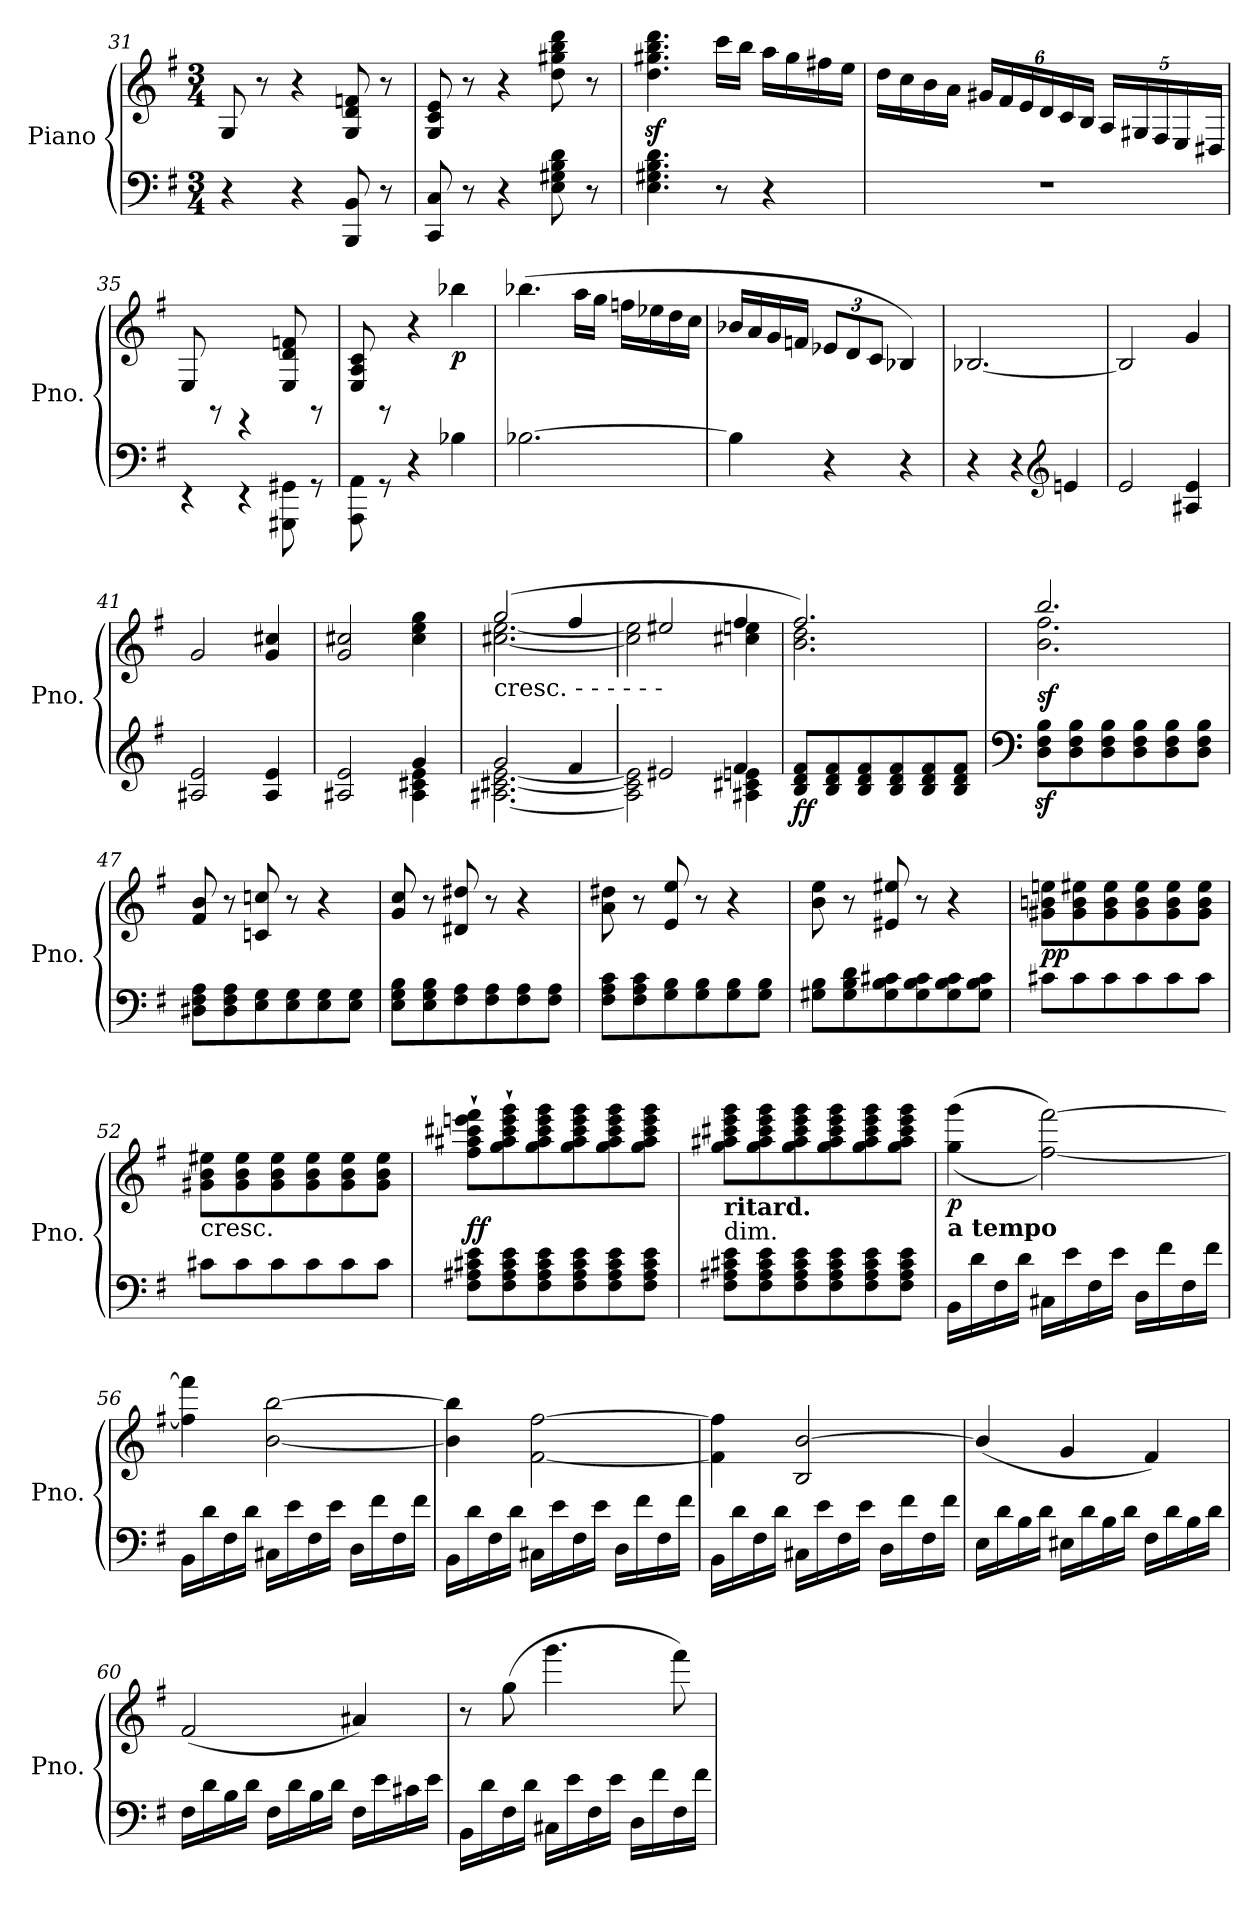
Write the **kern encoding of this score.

**kern	**kern	**dynam
*part1	*part1	*part1
*staff2	*staff1	*staff1/2
*I"Piano	*	*
*I'Pno.	*	*
*clefF4	*clefG2	*
*k[f#]	*k[f#]	*
*G:	*G:	*
*M3/4	*M3/4	*
=31	=31	=31
4r	8G/	.
.	8r	.
4r	4r	.
8BBB/ 8BB/	8G/ 8d/ 8fn/	.
8r	8r	.
=32	=32	=32
8CC/ 8C/	8G/ 8c/ 8e/	.
8r	8r	.
4r	4r	.
8E\ 8G#X\ 8B\ 8d\	8dd\ 8gg#X\ 8bb\ 8ddd\	.
8r	8r	.
!!LO:LB:g=z
=33	=33	=33
4.E\ 4.G#X\ 4.B\ 4.d\	4.dd\z< 4.gg#X\z< 4.bb\z< 4.ddd\z<	.
8r	16ccc\LL	.
.	16bb\JJ	.
4r	16aa\LL	.
.	16gg#\	.
.	16ff#X\	.
.	16ee\JJ	.
=34	=34	=34
2.r	16dd\LL	.
.	16cc\	.
.	16b\	.
.	16a\JJ	.
*	*Xbrackettup	*
.	24g#X/LL	.
.	24f#/	.
.	24e/	.
.	24d/	.
.	24c/	.
.	24B/JJ	.
.	20A/LL	.
.	20G#X/	.
.	20F#/	.
.	20E/	.
.	20D#X/JJ	.
=35	=35	=35
4rEE	8E/	.
.	8rGG	.
4rEE	4rEE	.
8GGG#X\ 8GG#X\	8E/ 8d/ 8fn/	.
8rGG	8rGG	.
=36	=36	=36
8AAA\ 8AA\	8E/ 8A/ 8c/	.
8rGG	8rGG	.
4r	4r	.
!	!	!LO:DY:b
4B-X\	4bb-X\	p
!!LO:PB:g=z
=37	=37	=37
[2.B-X\	(>4.bb-X\	.
.	16aa\LL	.
.	16gg\JJ	.
.	16ffn\LL	.
.	16ee-X\	.
.	16dd\	.
.	16cc\JJ	.
=38	=38	=38
4B-\]	16b-X/LL	.
.	16a/	.
.	16g/	.
.	16fn/JJ	.
4r	12e-X/L	.
.	12d/	.
.	12c/J	.
4r	4B-X/)	.
=39	=39	=39
4r	[2.B-X/	.
4r	.	.
*clefG2	*	*
4en/	.	.
=40	=40	=40
2e/	2B-/]	.
4A#X/ 4e/	4g/	.
=41	=41	=41
2A#X/ 2e/	2g/	.
4A#/ 4e/	4g/ 4cc#X/	.
=42	=42	=42
*^	*	*
2A#X/ 2e/	2ryy	2g/ 2cc#X/	.
4g/	4A#\ 4c#X\ 4e\	4cc#\ 4ee\ 4gg\	.
=43	=43	=43	=43
*	*	*^	*
!	!	!LO:TX:b:t=cresc.  -  -  -  -  -  -	!	!
2g/	[2.A#X\ [2.c#X\ [2.e\	(>2gg/	[2.cc#X\ [2.ee\	.
4f#/	.	4ff#/	.	.
!!LO:LB:g=z	!!
=44	=44	=44	=44	=44
2e#X/	2A#\] 2c#\] 2e\]	2ee#X/	2cc#\] 2ee\]	.
4f#/	4A#X\ 4c#X\ 4en\	4ff#/	4cc#X\ 4een\	.
=45	=45	=45	=45	=45
!	!	!	!	!LO:DY:b=2
!	!	!	!	!LO:DY:n=1:b
*v	*v	*	*	*
8B/ 8d/ 8f#/L	2.ff#/)	2.b\ 2.dd\	f f
8B/ 8d/ 8f#/	.	.	.
8B/ 8d/ 8f#/	.	.	.
8B/ 8d/ 8f#/	.	.	.
8B/ 8d/ 8f#/	.	.	.
8B/ 8d/ 8f#/J	.	.	.
=46	=46	=46	=46
*clefF4	*	*	*
!	!	!	!LO:DY:b
8D\z< 8F#\z< 8B\z<L	2.bb/	2.b\ 2.ff#\	sf
8D\ 8F#\ 8B\	.	.	.
8D\ 8F#\ 8B\	.	.	.
8D\ 8F#\ 8B\	.	.	.
8D\ 8F#\ 8B\	.	.	.
8D\ 8F#\ 8B\J	.	.	.
*	*v	*v	*
=47	=47	=47
8D#X\ 8F#\ 8A\L	8f#/ 8b/	.
8D#\ 8F#\ 8A\	8r	.
8E\ 8G\	8cn/ 8ccn/	.
8E\ 8G\	8r	.
8E\ 8G\	4r	.
8E\ 8G\J	.	.
=48	=48	=48
8E\ 8G\ 8B\L	8g/ 8cc/	.
8E\ 8G\ 8B\	8r	.
8F#\ 8A\	8d#X/ 8dd#X/	.
8F#\ 8A\	8r	.
8F#\ 8A\	4r	.
8F#\ 8A\J	.	.
=49	=49	=49
8F#\ 8A\ 8c\L	8a\ 8dd#X\	.
8F#\ 8A\ 8c\	8r	.
8G\ 8B\	8e/ 8ee/	.
8G\ 8B\	8r	.
8G\ 8B\	4r	.
8G\ 8B\J	.	.
!!LO:LB:g=z
=50	=50	=50
8G#X\ 8B\L	8b\ 8ee\	.
8G#\ 8B\ 8d\	8r	.
8G#\ 8B\ 8c#X\	8e#X/ 8ee#X/	.
8G#\ 8B\ 8c#\	8r	.
8G#\ 8B\ 8c#\	4r	.
8G#\ 8B\ 8c#\J	.	.
=51	=51	=51
!	!	!LO:DY:b
8c#X\L	8g#X\ 8bn\ 8een\L	pp
8c#\	8g#\ 8b\ 8ee#X\	.
8c#\	8g#\ 8b\ 8ee#\	.
8c#\	8g#\ 8b\ 8ee#\	.
8c#\	8g#\ 8b\ 8ee#\	.
8c#\J	8g#\ 8b\ 8ee#\J	.
=52	=52	=52
!	!LO:TX:b:t=cresc.	!
8c#X\L	8g#X\ 8b\ 8ee#X\L	.
8c#\	8g#\ 8b\ 8ee#\	.
8c#\	8g#\ 8b\ 8ee#\	.
8c#\	8g#\ 8b\ 8ee#\	.
8c#\	8g#\ 8b\ 8ee#\	.
8c#\J	8g#\ 8b\ 8ee#\J	.
=53	=53	=53
!	!	!LO:DY:a=2
8F#\ 8A#X\ 8c#X\ 8e\L	8ff#\` 8aa#X\` 8ccc#X\` 8eeen\` 8fff#\`L	ff
8F#\ 8A#\ 8c#\ 8e\	8gg\` 8aa#\` 8ccc#\` 8eee\` 8ggg\`	.
8F#\ 8A#\ 8c#\ 8e\	8gg\ 8aa#\ 8ccc#\ 8eee\ 8ggg\	.
8F#\ 8A#\ 8c#\ 8e\	8gg\ 8aa#\ 8ccc#\ 8eee\ 8ggg\	.
8F#\ 8A#\ 8c#\ 8e\	8gg\ 8aa#\ 8ccc#\ 8eee\ 8ggg\	.
8F#\ 8A#\ 8c#\ 8e\J	8gg\ 8aa#\ 8ccc#\ 8eee\ 8ggg\J	.
!!LO:LB:g=z
=54	=54	=54
!	!LO:TX:b:B:t=ritard.	!
!	!LO:TX:b:t=dim.	!
8F#\ 8A#X\ 8c#X\ 8e\L	8gg\ 8aa#X\ 8ccc#X\ 8eee\ 8ggg\L	.
8F#\ 8A#\ 8c#\ 8e\	8gg\ 8aa#\ 8ccc#\ 8eee\ 8ggg\	.
8F#\ 8A#\ 8c#\ 8e\	8gg\ 8aa#\ 8ccc#\ 8eee\ 8ggg\	.
8F#\ 8A#\ 8c#\ 8e\	8gg\ 8aa#\ 8ccc#\ 8eee\ 8ggg\	.
8F#\ 8A#\ 8c#\ 8e\	8gg\ 8aa#\ 8ccc#\ 8eee\ 8ggg\	.
8F#\ 8A#\ 8c#\ 8e\J	8gg\ 8aa#\ 8ccc#\ 8eee\ 8ggg\J	.
=55	=55	=55
!	!LO:TX:b:B:t=a tempo	!
!	!	!LO:DY:b
16BB\LL	(>(>4gg\ 4ggg\	p
16d\	.	.
16F#\	.	.
16d\JJ	.	.
16C#X\LL	[2ff#\ [2fff#\))	.
16e\	.	.
16F#\	.	.
16e\JJ	.	.
16D\LL	.	.
16f#\	.	.
16F#\	.	.
16f#\JJ	.	.
=56	=56	=56
16BB\LL	4ff#\] 4fff#\]	.
16d\	.	.
16F#\	.	.
16d\JJ	.	.
16C#X\LL	[2b\ [2bb\	.
16e\	.	.
16F#\	.	.
16e\JJ	.	.
16D\LL	.	.
16f#\	.	.
16F#\	.	.
16f#\JJ	.	.
!!LO:LB:g=z
=57	=57	=57
16BB\LL	4b\] 4bb\]	.
16d\	.	.
16F#\	.	.
16d\JJ	.	.
16C#X\LL	[2f#\ [2ff#\	.
16e\	.	.
16F#\	.	.
16e\JJ	.	.
16D\LL	.	.
16f#\	.	.
16F#\	.	.
16f#\JJ	.	.
=58	=58	=58
16BB\LL	4f#\] 4ff#\]	.
16d\	.	.
16F#\	.	.
16d\JJ	.	.
16C#X\LL	2B/ [2b/	.
16e\	.	.
16F#\	.	.
16e\JJ	.	.
16D\LL	.	.
16f#\	.	.
16F#\	.	.
16f#\JJ	.	.
=59	=59	=59
16E\LL	(<4b/]	.
16d\	.	.
16B\	.	.
16d\JJ	.	.
16E#X\LL	4g/	.
16d\	.	.
16B\	.	.
16d\JJ	.	.
16F#\LL	4f#/)	.
16d\	.	.
16B\	.	.
16d\JJ	.	.
!!LO:LB:g=z
=60	=60	=60
16F#\LL	(<2f#/	.
16d\	.	.
16B\	.	.
16d\JJ	.	.
16F#\LL	.	.
16d\	.	.
16B\	.	.
16d\JJ	.	.
16F#\LL	4a#X/)	.
16e\	.	.
16c#X\	.	.
16e\JJ	.	.
=61	=61	=61
16BB\LL	8r	.
16d\	.	.
16F#\	(>8gg\	.
16d\JJ	.	.
16C#X\LL	4.ggg\	.
16e\	.	.
16F#\	.	.
16e\JJ	.	.
16D\LL	.	.
16f#\	.	.
16F#\	8fff#\)	.
16f#\JJ	.	.
=	=	=
*-	*-	*-
